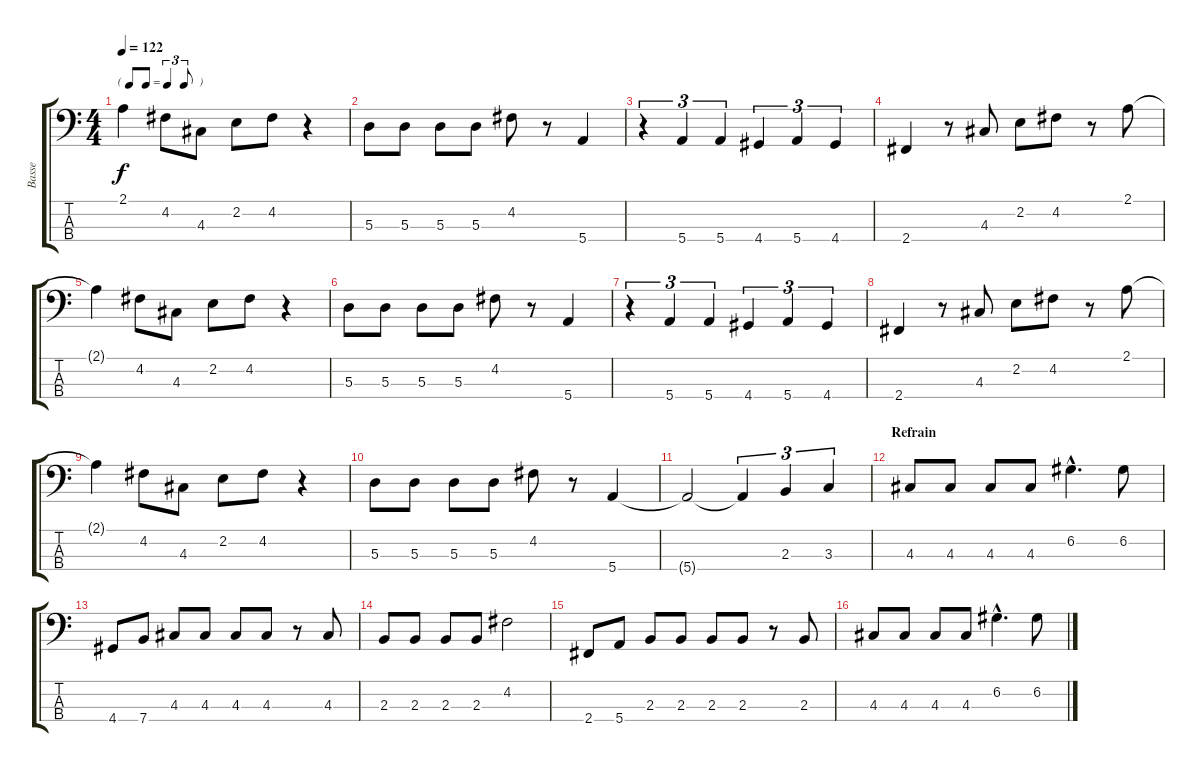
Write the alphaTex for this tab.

\track ("Basse" "Basse") {instrument electricbasspick}
\staff {score tabs}
\tuning (G2 D2 A1 E1) {hide}
\ts (4 4)
\tf triplet8th
\tempo 122
\clef f4
\ks c
2.1{t}.4{dy f} 4.2.8 4.3.8 2.2.8 4.2.8 r.4 |
5.3.8 5.3.8 5.3.8 5.3.8 4.2.8 r.8 5.4.4 |
r.4{tu (3 2)} 5.4.4{tu (3 2)} 5.4.4{tu (3 2)} 4.4.4{tu (3 2)} 5.4.4{tu (3 2)} 4.4.4{tu (3 2)} |
2.4.4 r.8 4.3.8 2.2.8 4.2.8 r.8 2.1.8 |
2.1{t}.4 4.2.8 4.3.8 2.2.8 4.2.8 r.4 |
5.3.8 5.3.8 5.3.8 5.3.8 4.2.8 r.8 5.4.4 |
r.4{tu (3 2)} 5.4.4{tu (3 2)} 5.4.4{tu (3 2)} 4.4.4{tu (3 2)} 5.4.4{tu (3 2)} 4.4.4{tu (3 2)} |
2.4.4 r.8 4.3.8 2.2.8 4.2.8 r.8 2.1.8 |
2.1{t}.4 4.2.8 4.3.8 2.2.8 4.2.8 r.4 |
5.3.8 5.3.8 5.3.8 5.3.8 4.2.8 r.8 5.4.4 |
5.4{t}.2 5.4{t}.4{tu (3 2)} 2.3.4{tu (3 2)} 3.3.4{tu (3 2)} |
\section ("" "Refrain")
4.3.8 4.3.8 4.3.8 4.3.8 6.2{hac}.4{d} 6.2.8 |
4.4.8 7.4.8 4.3.8 4.3.8 4.3.8 4.3.8 r.8 4.3.8 |
2.3.8 2.3.8 2.3.8 2.3.8 4.2.2 |
2.4.8 5.4.8 2.3.8 2.3.8 2.3.8 2.3.8 r.8 2.3.8 |
4.3.8 4.3.8 4.3.8 4.3.8 6.2{hac}.4{d} 6.2.8
